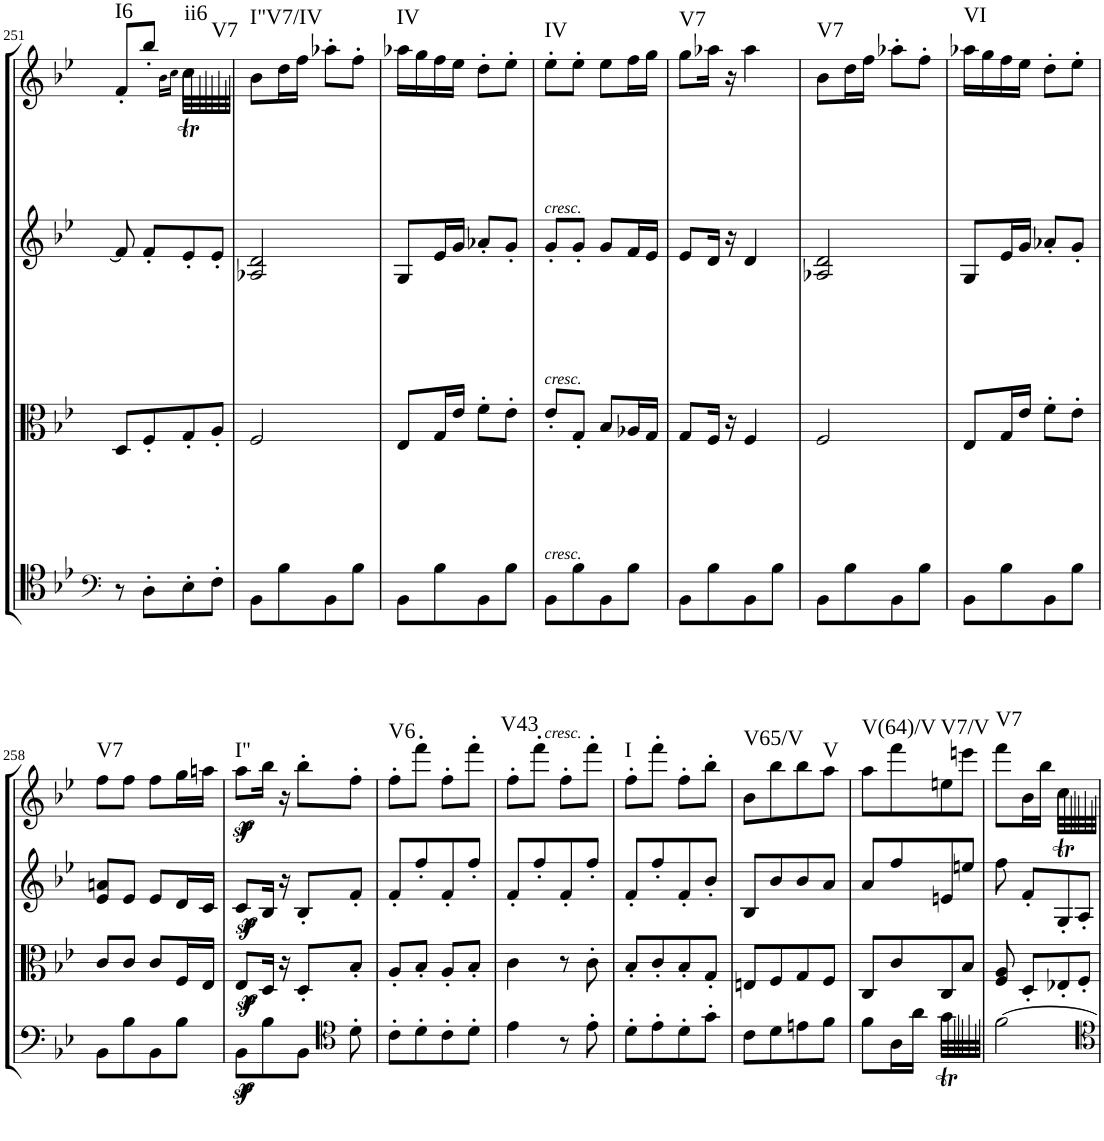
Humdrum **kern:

**kern	**dynam	**kern	**dynam	**kern	**dynam	**kern	**dynam	**harte
*part4	*part4	*part3	*part3	*part2	*part2	*part1	*part1	*part1
*staff4	*staff4	*staff3	*staff3	*staff2	*staff2	*staff1	*staff1	*
*I"Cello	*	*I"Viola	*	*I"2nd Violin	*	*I"1st Violin	*	*
*	*	*I'Vla	*	*I'Vln	*	*I'Vln	*	*
!!LO:PB:g=z
*clefF4	*	*clefC3	*	*clefG2	*	*clefG2	*	*
*k[b-e-]	*	*k[b-e-]	*	*k[b-e-]	*	*k[b-e-]	*	*
*B-:	*	*B-:	*	*B-:	*	*B-:	*	*
*M2/4	*	*M2/4	*	*M2/4	*	*M2/4	*	*
=251	=251	=251	=251	=251	=251	=251	=251	=251
*	*	*	*	*	*	*^	*	*
!	!	!	!	!	!	!	!	!	!LO:H:kt=I6
8r	.	8D/L	.	8f/]	.	8f'/L	4ryy	.	N
8D'\L	.	8F'/	.	8f'/L	.	8bb-'/J	.	.	.
.	.	.	.	.	.	.	16qb-\LL	.	.
.	.	.	.	.	.	.	16qcc\JJ	.	.
!	!	!	!	!	!	!	!	!	!LO:H:n=1:kt=ii6
!	!	!	!	!	!	!	!	!	!LO:H:n=2:kt=V7
8E-'\	.	8G'/	.	8e-'/	.	4ccT\	32cc\LLL	.	N N
.	.	.	.	.	.	.	32dd\	.	.
.	.	.	.	.	.	.	32cc\	.	.
.	.	.	.	.	.	.	32dd\	.	.
8F'\J	.	8A'/J	.	8e-'/J	.	.	32cc\	.	.
.	.	.	.	.	.	.	32dd\	.	.
.	.	.	.	.	.	.	32b-\	.	.
.	.	.	.	.	.	.	32cc\JJJ	.	.
=252	=252	=252	=252	=252	=252	=252	=252	=252	=252
!	!	!	!	!	!	!	!	!	!LO:H:kt=I"V7/IV
*	*	*	*	*	*	*v	*v	*	*
8BB-\L	.	2F/	.	2A-X/ 2d/	.	8b-\L	.	N
8B-\	.	.	.	.	.	16dd\L	.	.
.	.	.	.	.	.	16ff\JJ	.	.
8BB-\	.	.	.	.	.	8aa-X'\L	.	.
8B-\J	.	.	.	.	.	8ff'\J	.	.
=253	=253	=253	=253	=253	=253	=253	=253	=253
!	!	!	!	!	!	!	!	!LO:H:kt=IV
8BB-\L	.	8E-/L	.	8G/L	.	16aa-X\LL	.	N
.	.	.	.	.	.	16gg\	.	.
8B-\	.	16G/L	.	16e-/L	.	16ff\	.	.
.	.	16e-/JJ	.	16g/JJ	.	16ee-\JJ	.	.
8BB-\	.	8f'\L	.	8a-X'/L	.	8dd'\L	.	.
8B-\J	.	8e-'\J	.	8g'/J	.	8ee-'\J	.	.
=254	=254	=254	=254	=254	=254	=254	=254	=254
!	!	!	!	!	!	!LO:TX:b:i:t=cresc.	!	!
!	!	!	!	!LO:TX:b:i:t=cresc.	!	!	!	!
!	!	!LO:TX:b:i:t=cresc.	!	!	!	!	!	!
!LO:TX:b:i:t=cresc.	!	!	!	!	!	!	!	!LO:H:kt=IV
8BB-\L	.	8e-'/L	.	8g'/L	.	8ee-'\L	.	N
8B-\	.	8G'/J	.	8g'/J	.	8ee-'\J	.	.
8BB-\	.	8B-/L	.	8g/L	.	8ee-\L	.	.
8B-\J	.	16A-X/L	.	16f/L	.	16ff\L	.	.
.	.	16G/JJ	.	16e-/JJ	.	16gg\JJ	.	.
=255	=255	=255	=255	=255	=255	=255	=255	=255
!	!	!	!	!	!	!	!	!LO:H:kt=V7
8BB-\L	.	8G/L	.	8e-/L	.	8gg\L	.	N
8B-\	.	16F/Jk	.	16d/Jk	.	16aa-X\Jk	.	.
.	.	16r	.	16r	.	16r	.	.
8BB-\	.	4F/	.	4d/	.	4aa-\	.	.
8B-\J	.	.	.	.	.	.	.	.
=256	=256	=256	=256	=256	=256	=256	=256	=256
!	!	!	!	!	!	!	!	!LO:H:kt=V7
8BB-\L	.	2F/	.	2A-X/ 2d/	.	8b-\L	.	N
8B-\	.	.	.	.	.	16dd\L	.	.
.	.	.	.	.	.	16ff\JJ	.	.
8BB-\	.	.	.	.	.	8aa-X'\L	.	.
8B-\J	.	.	.	.	.	8ff'\J	.	.
=257	=257	=257	=257	=257	=257	=257	=257	=257
!	!	!	!	!	!	!	!	!LO:H:kt=VI
8BB-\L	.	8E-/L	.	8G/L	.	16aa-X\LL	.	N
.	.	.	.	.	.	16gg\	.	.
8B-\	.	16G/L	.	16e-/L	.	16ff\	.	.
.	.	16e-/JJ	.	16g/JJ	.	16ee-\JJ	.	.
8BB-\	.	8f'\L	.	8a-X'/L	.	8dd'\L	.	.
8B-\J	.	8e-'\J	.	8g'/J	.	8ee-'\J	.	.
!!LO:LB:g=z
=258	=258	=258	=258	=258	=258	=258	=258	=258
!	!	!	!	!	!	!	!	!LO:H:kt=V7
8BB-\L	.	8c/L	.	8e-/ 8an/L	.	8ff\L	.	N
8B-\	.	8c/J	.	8e-/J	.	8ff\J	.	.
8BB-\	.	8c/L	.	8e-/L	.	8ff\L	.	.
8B-\J	.	16F/L	.	16d/L	.	16gg\L	.	.
.	.	16E-/JJ	.	16c/JJ	.	16aan\JJ	.	.
=259	=259	=259	=259	=259	=259	=259	=259	=259
!	!LO:DY:b	!	!LO:DY:b	!	!LO:DY:b	!	!LO:DY:b	!
!	!	!	!	!	!	!	!LO:DY:n=1:b	!LO:H:kt=I"
8BB-z<\L	p	8E-z</L	p	8cz</L	p	8aa\L	sf p	N
8B-\	.	16D/Jk	.	16B-/Jk	.	16bb-\Jk	.	.
.	.	16r	.	16r	.	16r	.	.
8BB-\J	.	8D'/L	.	8B-'/L	.	8bb-'\L	.	.
*clefC4	*	*	*	*	*	*	*	*
8d'\	.	8B-'/J	.	8f'/J	.	8ff'\J	.	.
=260	=260	=260	=260	=260	=260	=260	=260	=260
!	!	!	!	!	!	!	!	!LO:H:kt=V6
8c'\L	.	8A'/L	.	8f'/L	.	8ff'\L	.	N
8d'\	.	8B-'/J	.	8ff'/	.	8fff'\J	.	.
8c'\	.	8A'/L	.	8f'/	.	8ff'\L	.	.
8d'\J	.	8B-'/J	.	8ff'/J	.	8fff'\J	.	.
=261	=261	=261	=261	=261	=261	=261	=261	=261
!	!	!	!	!	!	!	!	!LO:H:kt=V43
4e-\	.	4c\	.	8f'/L	.	8ff'\L	.	N
.	.	.	.	8ff'/	.	8fff'\J	.	.
8r	.	8r	.	8f'/	.	8ff'\L	.	.
8e-'\	.	8c'\	.	8ff'/J	.	8fff'\J	.	.
=262	=262	=262	=262	=262	=262	=262	=262	=262
!	!	!	!	!	!	!	!	!LO:H:kt=I
8d'\L	.	8B-'/L	.	8f'/L	.	8ff'\L	.	N
8e-'\	.	8c'/	.	8ff'/	.	8fff'\J	.	.
8d'\	.	8B-'/	.	8f'/	.	8ff'\L	.	.
8g'\J	.	8G'/J	.	8b-'/J	.	8bb-'\J	.	.
=263	=263	=263	=263	=263	=263	=263	=263	=263
!	!	!	!	!	!	!	!	!LO:H:kt=V65/V
8c\L	.	8En/L	.	8B-/L	.	8b-\L	.	N
8d\	.	8F/	.	8b-/	.	8bb-\	.	.
8en\	.	8G/	.	8b-/	.	8bb-\	.	.
!	!	!	!	!	!	!	!	!LO:H:kt=V
8f\J	.	8F/J	.	8a/J	.	8aa\J	.	N
=264	=264	=264	=264	=264	=264	=264	=264	=264
*^	*	*	*	*	*	*	*	*
!	!	!	!	!	!	!	!	!	!LO:H:kt=V(64)/V
8f\L	4ryy	.	8C/L	.	8a/L	.	8aa\L	.	N
16A\L	.	.	8c/	.	8ff/	.	8fff\	.	.
16a\JJ	.	.	.	.	.	.	.	.	.
!	!	!	!	!	!	!	!	!	!LO:H:kt=V7/V
4gT\	32g\LLL	.	8C/	.	8en/	.	8een\	.	N
.	32a\	.	.	.	.	.	.	.	.
.	32g\	.	.	.	.	.	.	.	.
.	32a\	.	.	.	.	.	.	.	.
.	32g\	.	8B-/J	.	8een/J	.	8eeen\J	.	.
.	32a\	.	.	.	.	.	.	.	.
.	32f\	.	.	.	.	.	.	.	.
.	32g\JJJ	.	.	.	.	.	.	.	.
=265	=265	=265	=265	=265	=265	=265	=265	=265	=265
*	*	*	*	*	*	*	*^	*	*
!	!	!	!	!	!	!	!	!	!	!LO:H:kt=V7
*v	*v	*	*	*	*	*	*	*	*	*
[2f\	.	8F/ 8A/	.	8ff\	.	8fff\L	4ryy	.	N
.	.	8D'/L	.	8f'/L	.	16b-\L	.	.	.
.	.	.	.	.	.	16bb-\JJ	.	.	.
.	.	8E-X'/	.	8G'/	.	4ccT\	32cc\LLL	.	.
.	.	.	.	.	.	.	32dd\	.	.
.	.	.	.	.	.	.	32cc\	.	.
.	.	.	.	.	.	.	32dd\	.	.
.	.	8F'/J	.	8A'/J	.	.	32cc\	.	.
.	.	.	.	.	.	.	32dd\	.	.
.	.	.	.	.	.	.	32b-\	.	.
.	.	.	.	.	.	.	32cc\JJJ	.	.
*	*	*	*	*	*	*v	*v	*	*
=	=	=	=	=	=	=	=	=
*-	*-	*-	*-	*-	*-	*-	*-	*-
